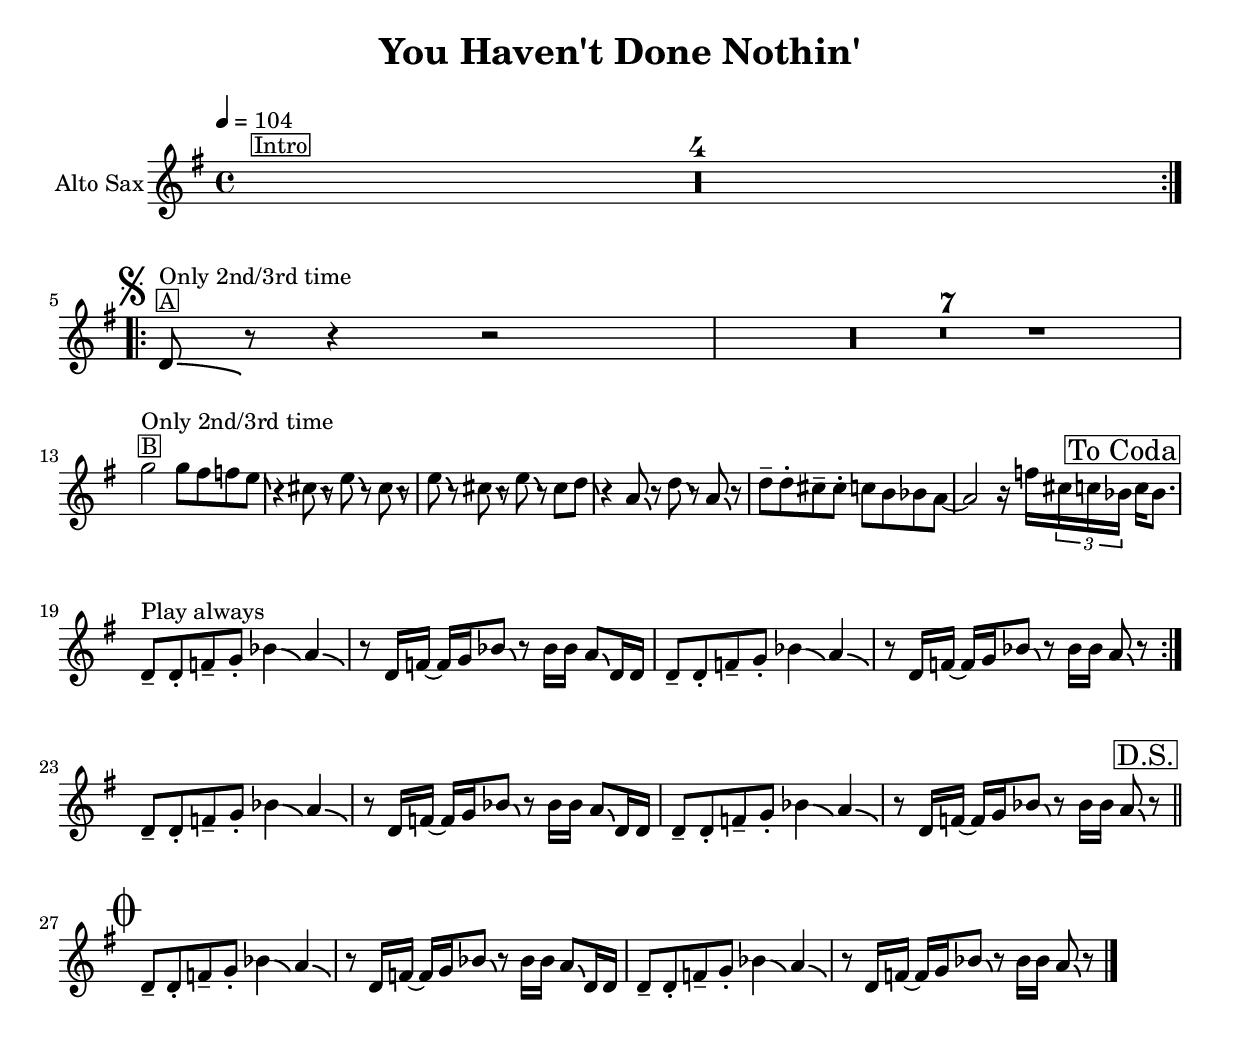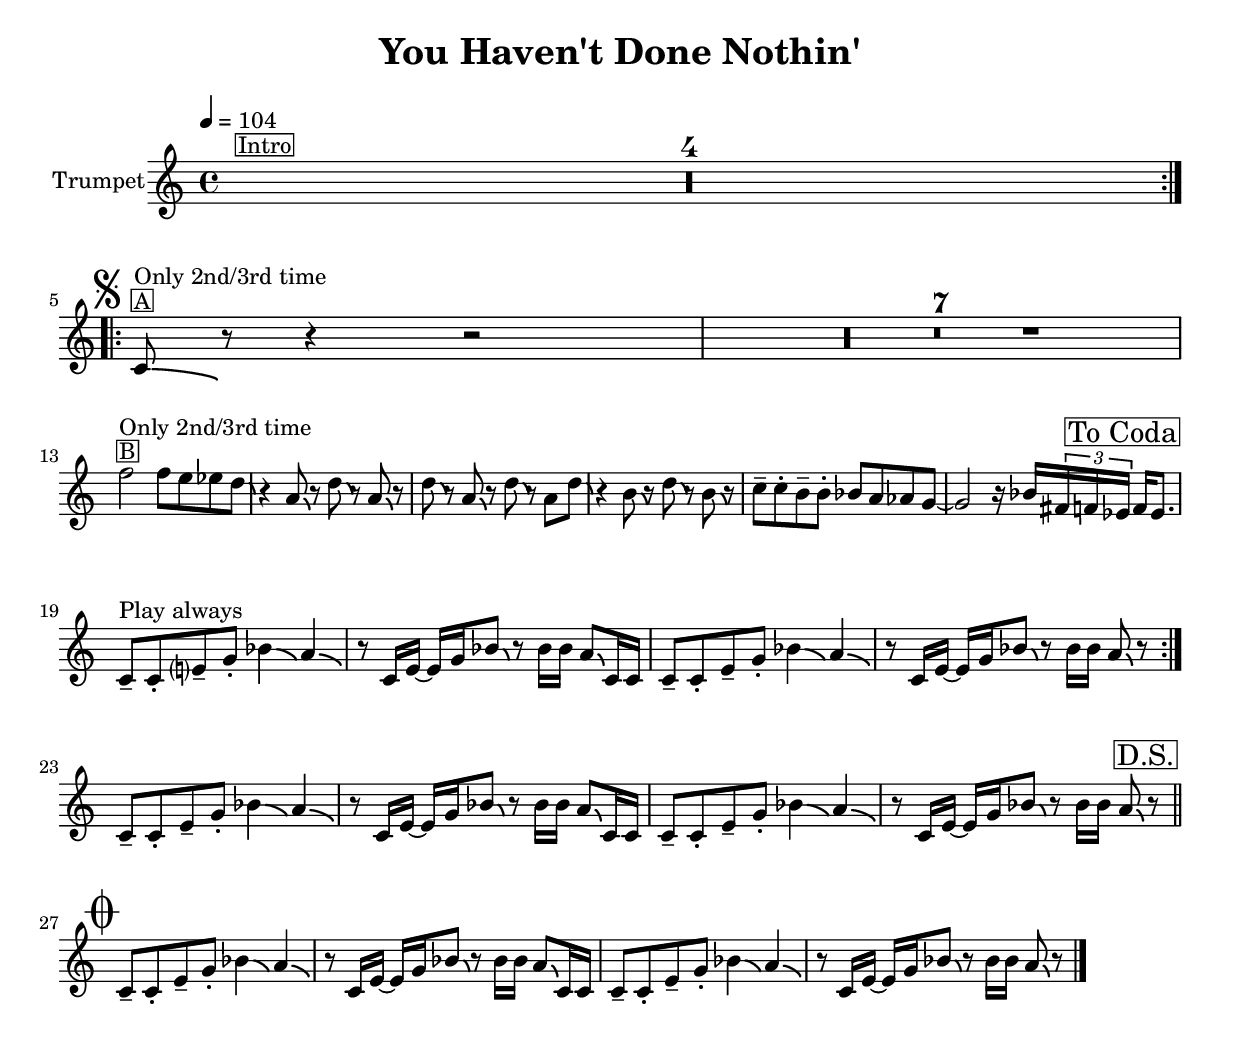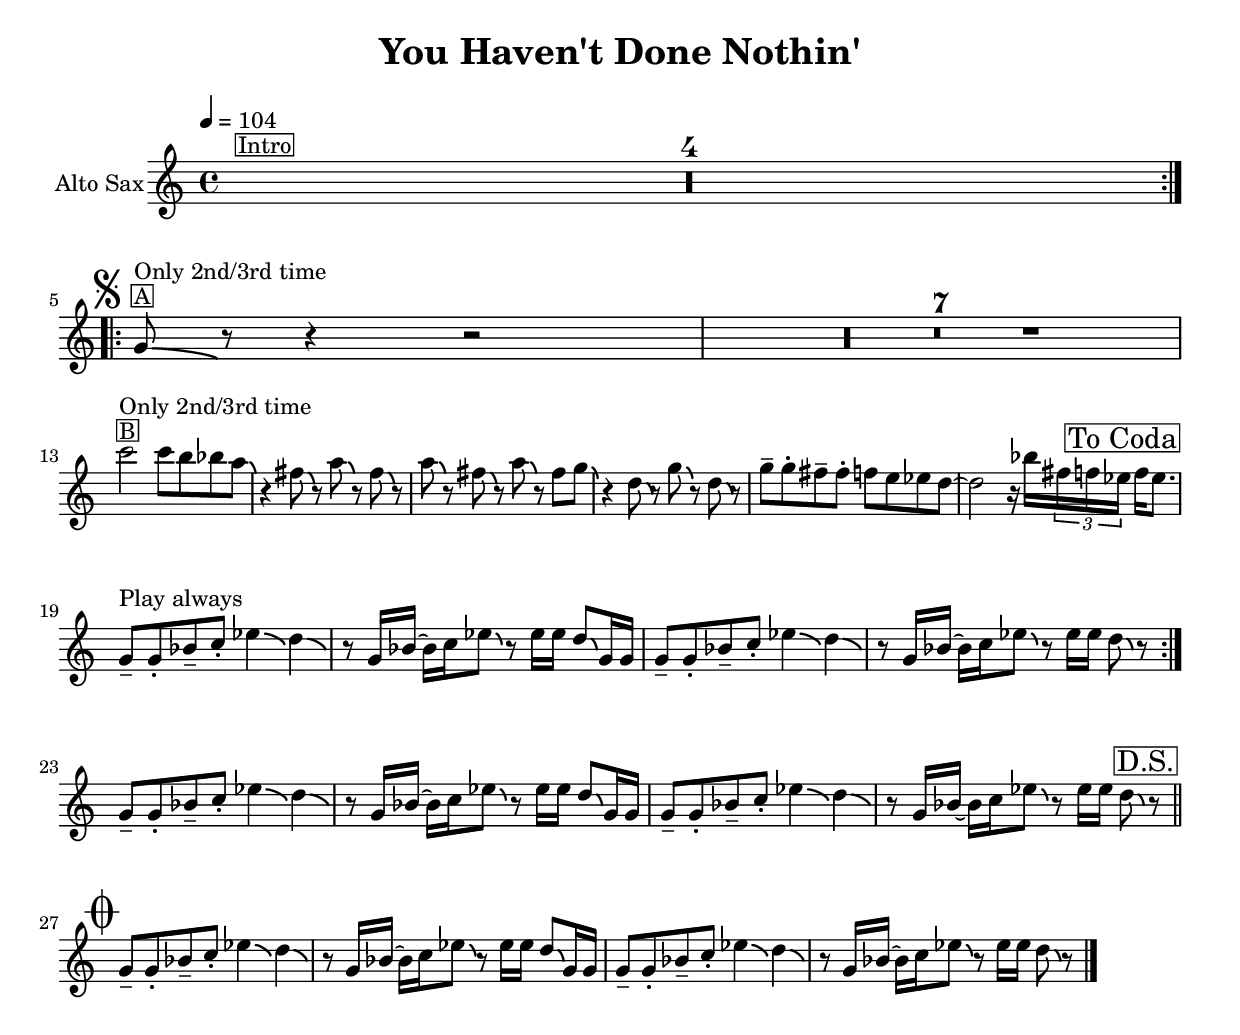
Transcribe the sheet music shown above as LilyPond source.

#(ly:set-option 'relative-includes #t)
\version "2.18.2"
\include "lib.ly"

\header {
  title = "You Haven't Done Nothin'"
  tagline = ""
}

\paper {
  markup-system-spacing #'padding = #3 %space after title
  ragged-last = ##t % don't stretch last line
}

global = {
  \time 4/4
  \clef "violin"
  \key es \major
  \set Score.skipBars = ##t % combine multi-rests
  \accidentalStyle "modern-voice-cautionary" % print some reduntant accidentals in parenthesis, e.g. (#)
}

structure = {
  \tempo 4 = 104

  s1*0^\markupBox "Intro"
  \repeat volta 2 s1*4

  \repeat volta 2 {
    s1*0^\markupBox "A"
    \pSegno
    s1*8
    s1*0^\markupBox "B"
    s1*6 \rightBreakMark \markupBox "To Coda"
    s1*4
  }
  s1*4 \bar "||"
  \rightBreakMark \markupBox "D.S."

  s1*0^\markup { \right-align \fontsize #4 \musicglyph #"scripts.coda" }
  s1*4 \bar "|."
}

breaks = {
  s1*4 \break

  s1*14 \break
  s1*4 \break

  s1*4 \break
}

remarks = \lyricmode { 
}

theChrods = \chordmode {
}

altoChords = \transpose es es \theChrods

trumpetChords = \transpose bes bes \theChrods

slT = \absolute {a''4}
slS = \absolute {d''4}
slbT = \repeat unfold 4 \slT
slbS = \repeat unfold 4 \slS

tpLick = \relative c' {
  es8-- es-. g-- bes-. des4\fall c\fall r8 es,16 g~ g bes des8\fall r des16 des c8\fall
}

trumpet = \transpose bes g \relative c'' {
  \global
  \set Staff.instrumentName = #"Trumpet"

  R1*4

  es,8\fall^"Only 2nd/3rd time" r r4 r2
  R1*7
  s1*0^"Only 2nd/3rd time"
  as'2 as8 g ges f\fall r4 c8\fall r f\fall r c\fall r
  f\fall r c\fall r f\fall r c f\fall r4 d8\fall r f\fall r d\fall r
  es-- es-. d-- d-. des c ces bes~ | bes2 r16 des \tuplet 3/2 { a as ges } as ges8.
  s1*0^"Play always"
  \tpLick es16 es \tpLick r8

  \tpLick es16 es \tpLick r8

  \tpLick es16 es \tpLick r8
}

asLick = \relative c' {
  bes8-- bes-. des-- es-. ges4\fall f\fall r8 bes,16 des~ des es ges8\fall r ges16 ges f8\fall
}

altoSax = \transpose es g \relative c'' {
  \global
  \set Staff.instrumentName = #"Alto Sax"

  R1*4

  bes,8\fall^"Only 2nd/3rd time" r r4 r2
  R1*7
  s1*0^"Only 2nd/3rd time"
  es'2 es8 d des c\fall r4 a8\fall r c\fall r a\fall r
  c\fall r a\fall r c\fall r a bes\fall r4 f8\fall r bes\fall r f\fall r
  bes-- bes-. a-- a-. as g ges f~ | f2 r16 des' \tuplet 3/2 { a as ges } as ges8.
  s1*0^"Play always"
  \asLick bes,16 bes \asLick r8

  \asLick bes16 bes \asLick r8

  \asLick bes16 bes \asLick r8
}

% \book {
%   \score {
%     % \midi { }
%     <<
%       \lyricsAbove \remarks
%       \new ChordNames \trumpetChords
%       \new Staff = "trumpet" <<
%         \structure
%         \breaks
%         \trumpet
%       >>
%       % \new Staff \trumpet
%       \new ChordNames \altoChords
%       \new Staff = "altoSax" <<
%         \altoSax
%       >>
%     >>
%   }
% }


\book {
  \bookOutputSuffix "tp"
  \paper {
    system-system-spacing #'basic-distance = #15 % increase space
    % fit on one page
    % system-system-spacing = #'(
    %   (basic-distance . 10)
    %   (minimum-distance . 0)
    %   (padding . 0)
    %   (stretchability . 0))
  }
  \score {
    <<
      \lyricsAbove \remarks
      \new ChordNames \trumpetChords
      \new Staff = "trumpet" <<
        \structure
        \breaks
        \trumpet
      >>
    >>
  }
}
\book {
  \bookOutputSuffix "as"
  \paper {
    system-system-spacing #'basic-distance = #15 % increase space
  }
  \score {
    <<
      \lyricsAbove \remarks
      \new ChordNames \altoChords
      \new Staff = "altoSax" <<
        \structure
        \breaks
        \altoSax
      >>
    >>
  }
}

tenorSax = \transpose bes es' \altoSax
tenorChords = \transpose bes es \altoChords
\book {
  \bookOutputSuffix "ts"
  \paper {
    system-system-spacing #'basic-distance = #15
  }
  \score {
    <<
      \lyricsAbove \remarks
      \new ChordNames \tenorChords
      \new Staff = "tenorSax" <<
        \structure
        \breaks
        \tenorSax
      >>
    >>
  }
}
